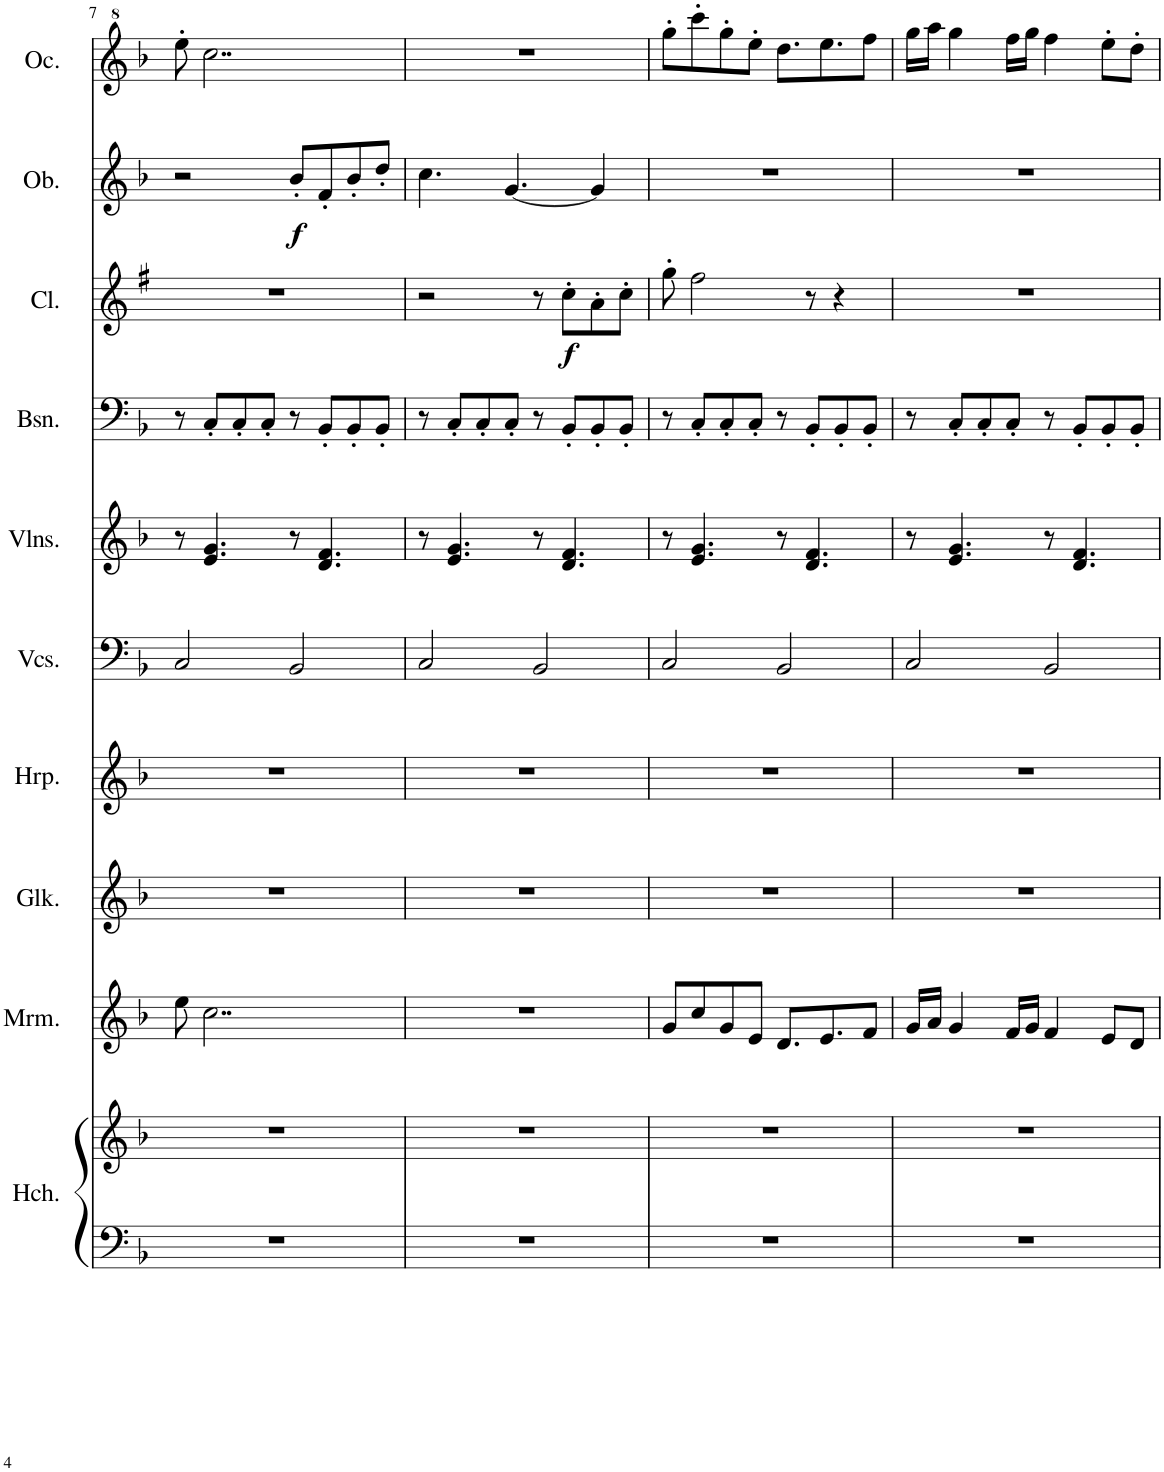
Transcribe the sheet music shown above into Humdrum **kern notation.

**kern	**kern	**kern	**kern	**kern	**kern	**kern	**kern	**kern	**dynam	**kern	**dynam	**kern
*part10	*part10	*part9	*part8	*part7	*part6	*part5	*part4	*part3	*part3	*part2	*part2	*part1
*staff11	*staff10	*staff9	*staff8	*staff7	*staff6	*staff5	*staff4	*staff3	*staff3	*staff2	*staff2	*staff1
*I"Harpsichord	*	*I"Marimba	*I"Glockenspiel	*I"Harp	*I"Violoncellos	*I"Violins	*I"Bassoon	*I"Clarinet	*	*I"Oboe	*	*I"Ocarina
*I'Hch.	*	*I'Mrm.	*I'Glk.	*I'Hrp.	*I'Vcs.	*I'Vlns.	*I'Bsn.	*I'Cl.	*	*I'Ob.	*	*I'Oc.
!!LO:PB:g=z
*clefF4	*clefG2	*clefG2	*clefG2	*clefG2	*clefF4	*clefG2	*clefF4	*clefG2	*	*clefG2	*	*clefG^2
*	*	*	*Trd-14c-24	*	*	*	*	*Trd1c2	*	*	*	*
*k[b-]	*k[b-]	*k[b-]	*k[b-]	*k[b-]	*k[b-]	*k[b-]	*k[b-]	*k[f#]	*	*k[b-]	*	*k[b-]
*M4/4	*M4/4	*M4/4	*M4/4	*M4/4	*M4/4	*M4/4	*M4/4	*M4/4	*	*M4/4	*	*M4/4
=7	=7	=7	=7	=7	=7	=7	=7	=7	=7	=7	=7	=7
1r	1r	8ee\	1r	1r	2C/	8r	8r	1r	.	2r	.	8eee'\
.	.	2..cc\	.	.	.	4.e/ 4.g/	8C'/L	.	.	.	.	2..ccc\
.	.	.	.	.	.	.	8C'/	.	.	.	.	.
.	.	.	.	.	.	.	8C'/J	.	.	.	.	.
!	!	!	!	!	!	!	!	!	!	!	!LO:DY:b	!
.	.	.	.	.	2BB-/	8r	8r	.	.	8b-'/L	f	.
.	.	.	.	.	.	4.d/ 4.f/	8BB-'/L	.	.	8f'/	.	.
.	.	.	.	.	.	.	8BB-'/	.	.	8b-'/	.	.
.	.	.	.	.	.	.	8BB-'/J	.	.	8dd'/J	.	.
=8	=8	=8	=8	=8	=8	=8	=8	=8	=8	=8	=8	=8
1r	1r	1r	1r	1r	2C/	8r	8r	2r	.	4.cc\	.	1r
.	.	.	.	.	.	4.e/ 4.g/	8C'/L	.	.	.	.	.
.	.	.	.	.	.	.	8C'/	.	.	.	.	.
.	.	.	.	.	.	.	8C'/J	.	.	[4.g/	.	.
.	.	.	.	.	2BB-/	8r	8r	8r	.	.	.	.
!	!	!	!	!	!	!	!	!	!LO:DY:b	!	!	!
.	.	.	.	.	.	4.d/ 4.f/	8BB-'/L	8cc'\L	f	.	.	.
.	.	.	.	.	.	.	8BB-'/	8a'\	.	4g/]	.	.
.	.	.	.	.	.	.	8BB-'/J	8cc'\J	.	.	.	.
=9	=9	=9	=9	=9	=9	=9	=9	=9	=9	=9	=9	=9
1r	1r	8g/L	1r	1r	2C/	8r	8r	8gg'\	.	1r	.	8ggg'\L
.	.	8cc/	.	.	.	4.e/ 4.g/	8C'/L	2ff#\	.	.	.	8cccc'\
.	.	8g/	.	.	.	.	8C'/	.	.	.	.	8ggg'\
.	.	8e/J	.	.	.	.	8C'/J	.	.	.	.	8eee'\J
.	.	8.d/L	.	.	2BB-/	8r	8r	.	.	.	.	8.ddd\L
.	.	.	.	.	.	4.d/ 4.f/	8BB-'/L	8r	.	.	.	.
.	.	8.e/	.	.	.	.	.	.	.	.	.	8.eee\
.	.	.	.	.	.	.	8BB-'/	4r	.	.	.	.
.	.	8f/J	.	.	.	.	8BB-'/J	.	.	.	.	8fff\J
=10	=10	=10	=10	=10	=10	=10	=10	=10	=10	=10	=10	=10
1r	1r	16g/LL	1r	1r	2C/	8r	8r	1r	.	1r	.	16ggg\LL
.	.	16a/JJ	.	.	.	.	.	.	.	.	.	16aaa\JJ
.	.	4g/	.	.	.	4.e/ 4.g/	8C'/L	.	.	.	.	4ggg\
.	.	.	.	.	.	.	8C'/	.	.	.	.	.
.	.	16f/LL	.	.	.	.	8C'/J	.	.	.	.	16fff\LL
.	.	16g/JJ	.	.	.	.	.	.	.	.	.	16ggg\JJ
.	.	4f/	.	.	2BB-/	8r	8r	.	.	.	.	4fff\
.	.	.	.	.	.	4.d/ 4.f/	8BB-'/L	.	.	.	.	.
.	.	8e/L	.	.	.	.	8BB-'/	.	.	.	.	8eee'\L
.	.	8d/J	.	.	.	.	8BB-'/J	.	.	.	.	8ddd'\J
=	=	=	=	=	=	=	=	=	=	=	=	=
*-	*-	*-	*-	*-	*-	*-	*-	*-	*-	*-	*-	*-
